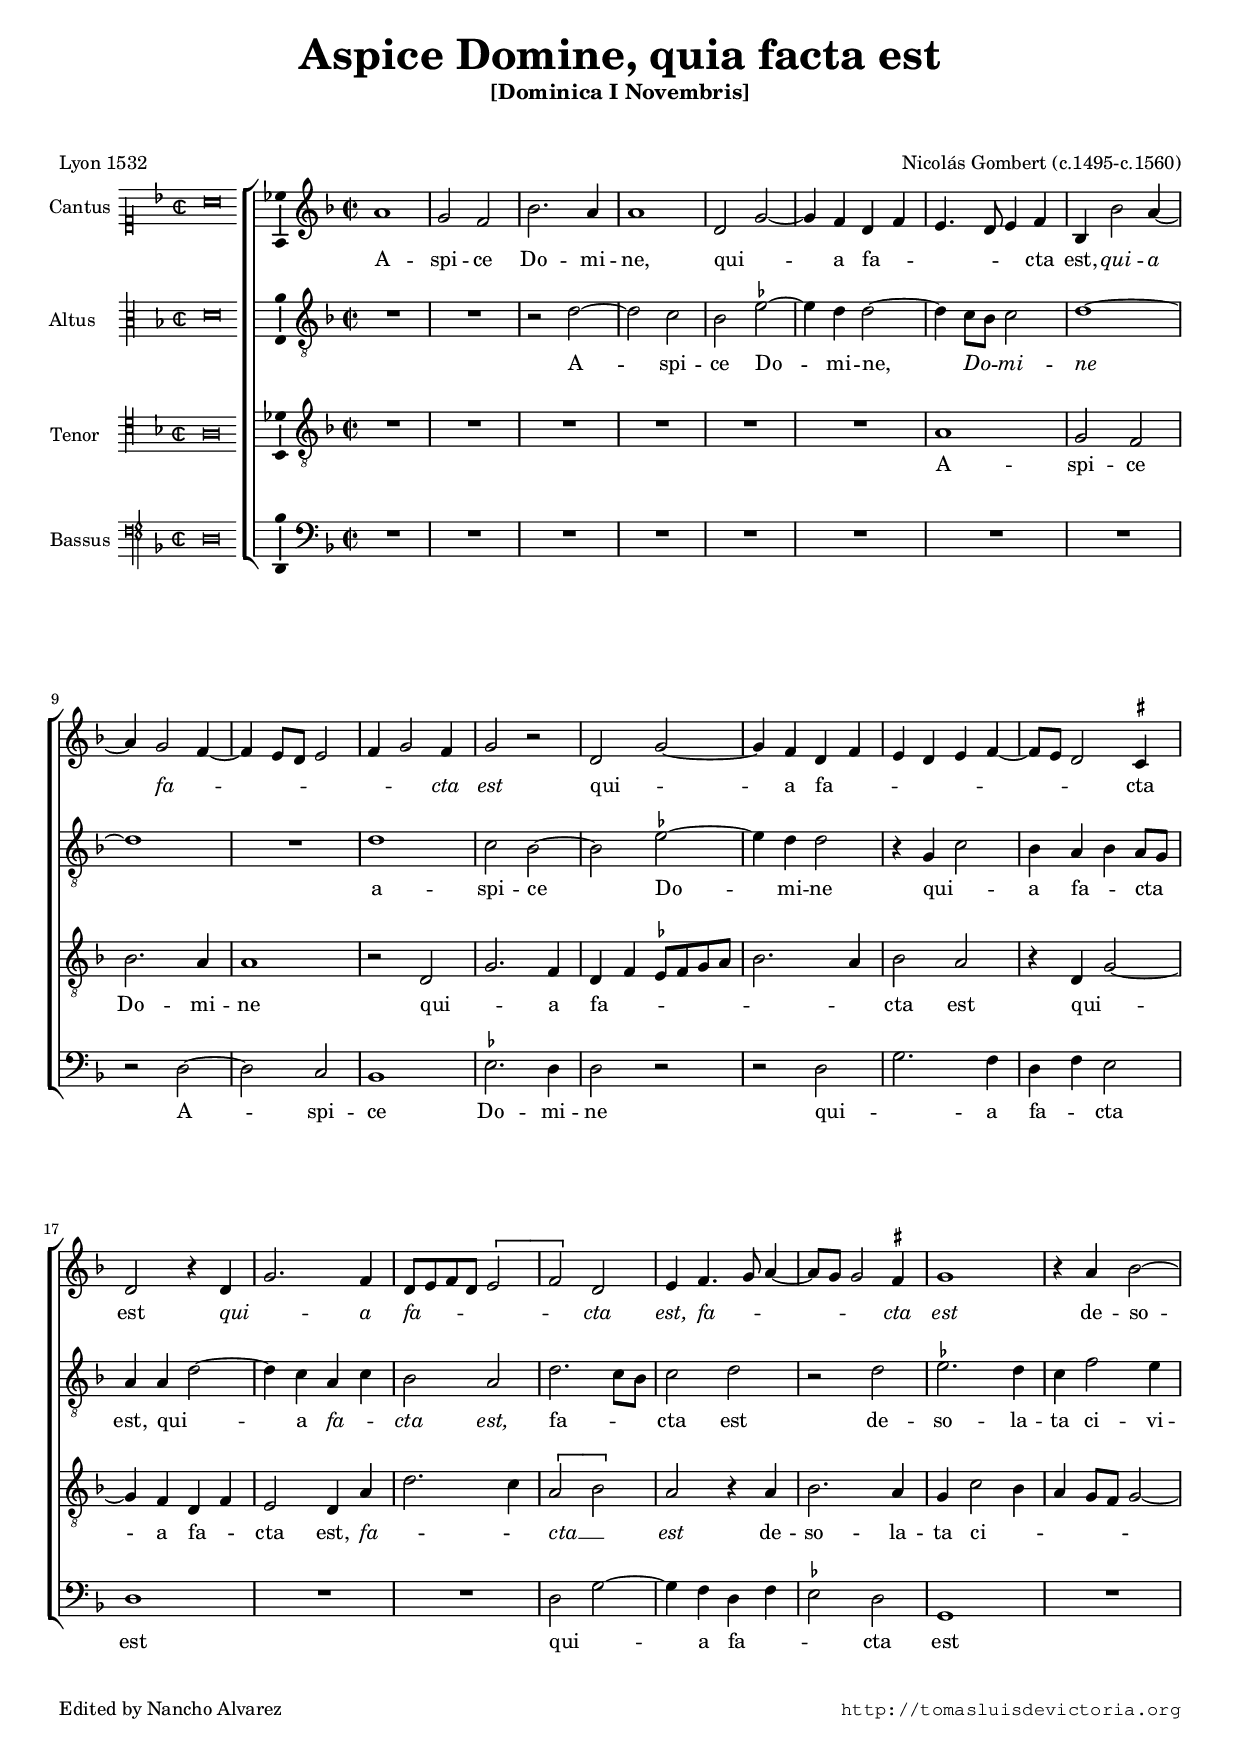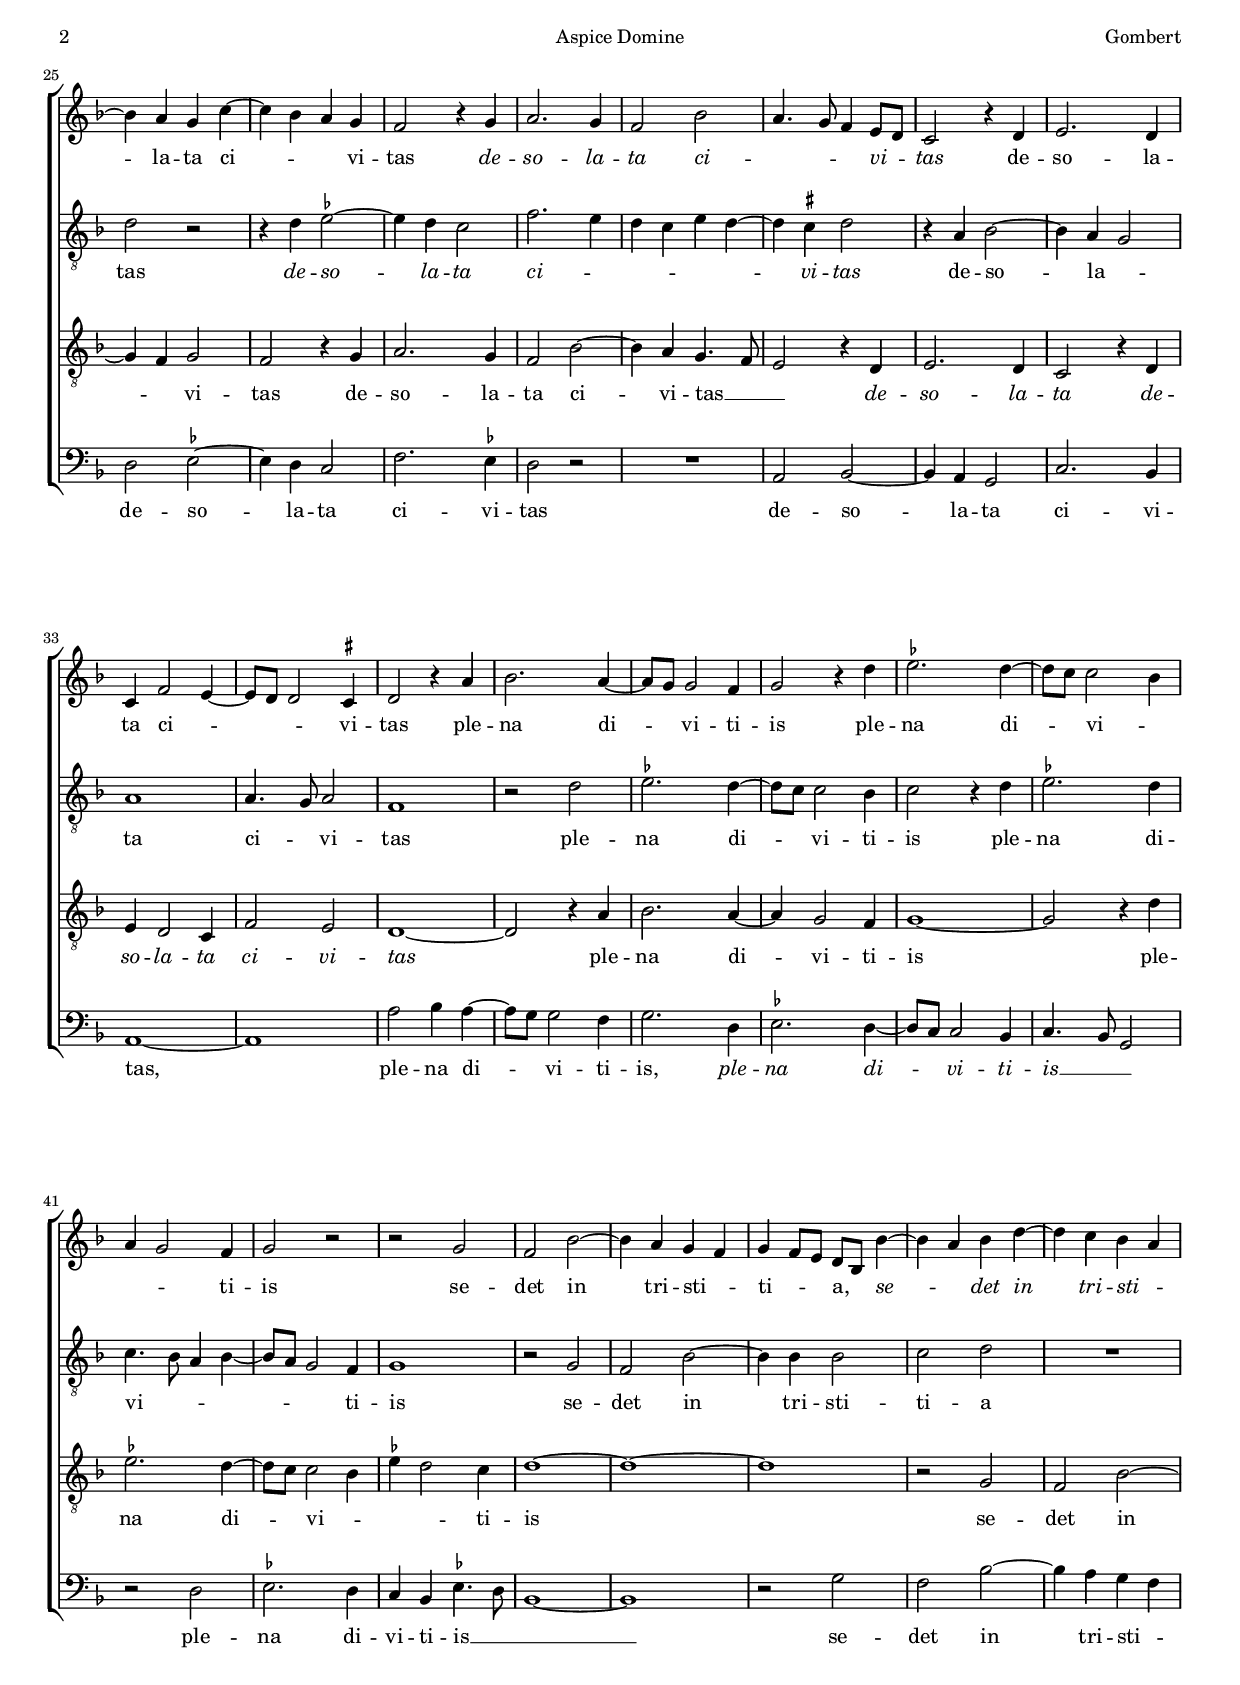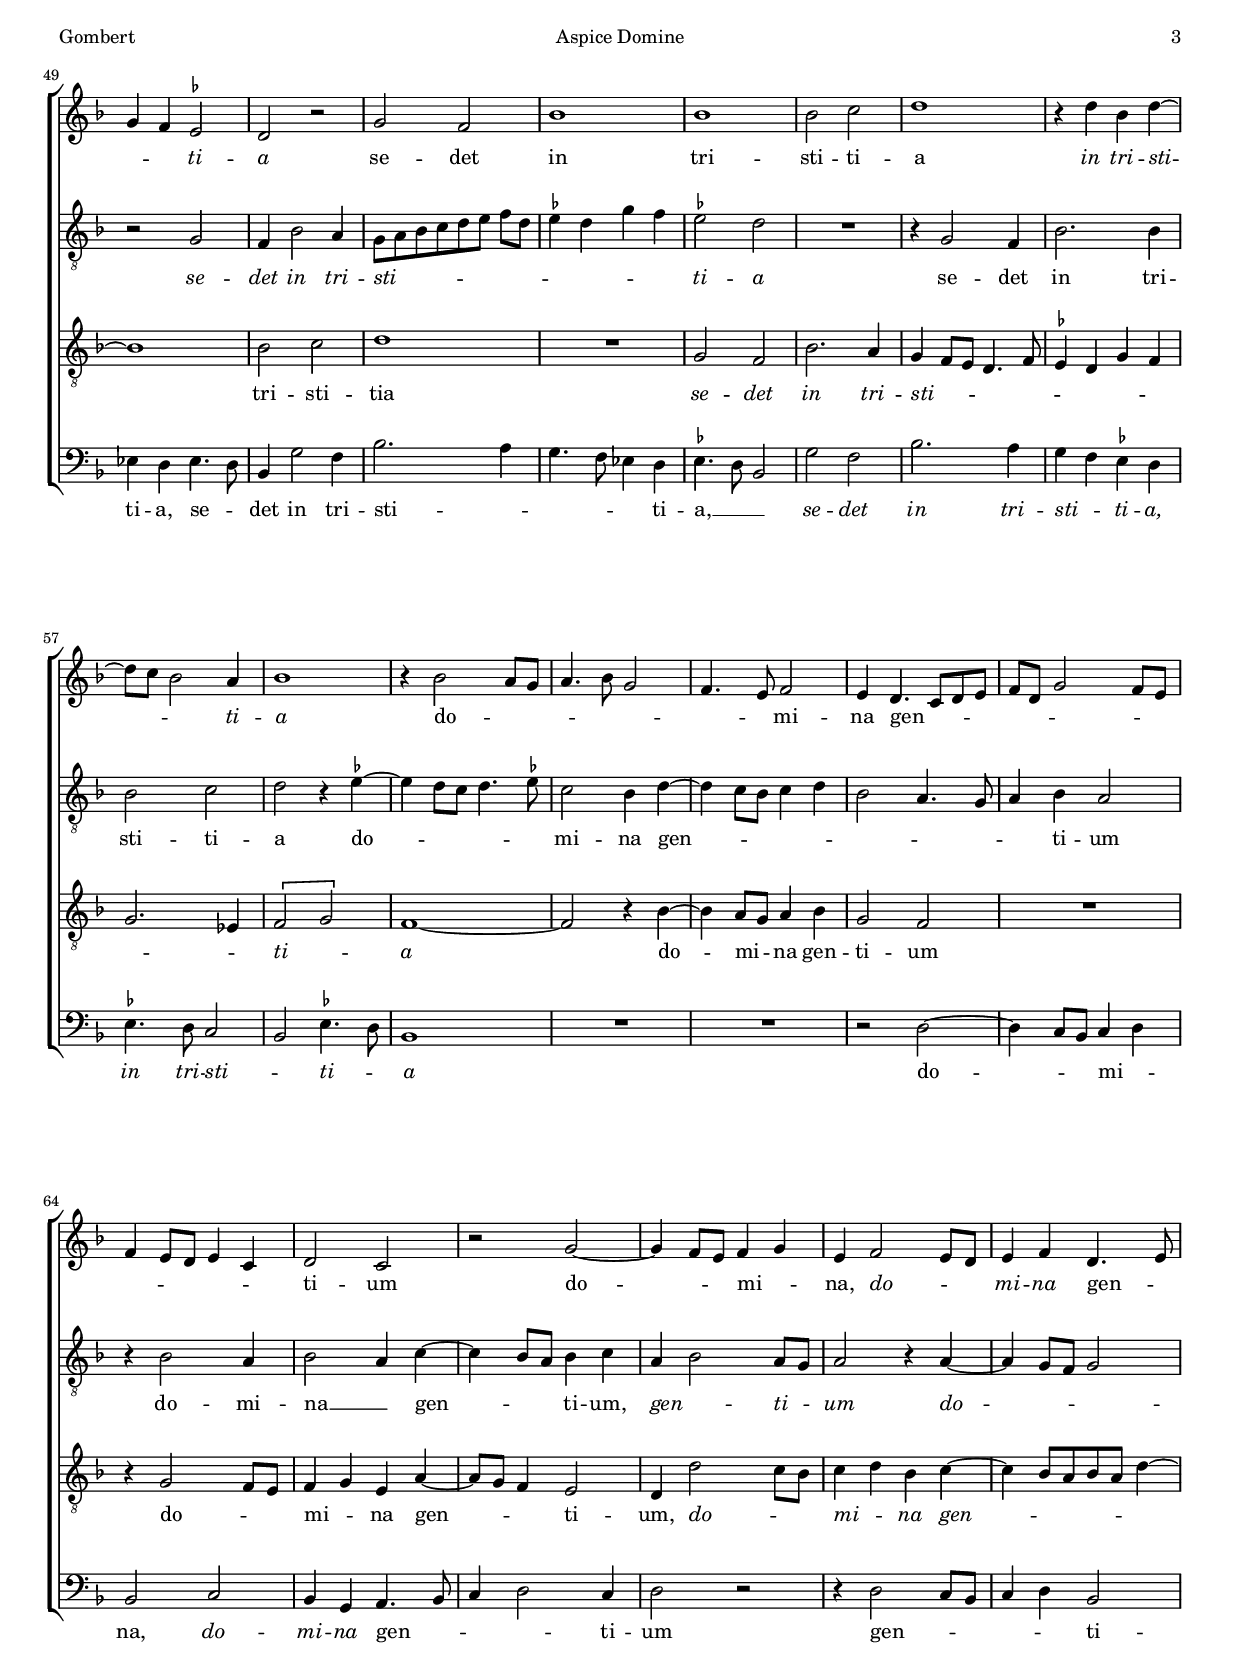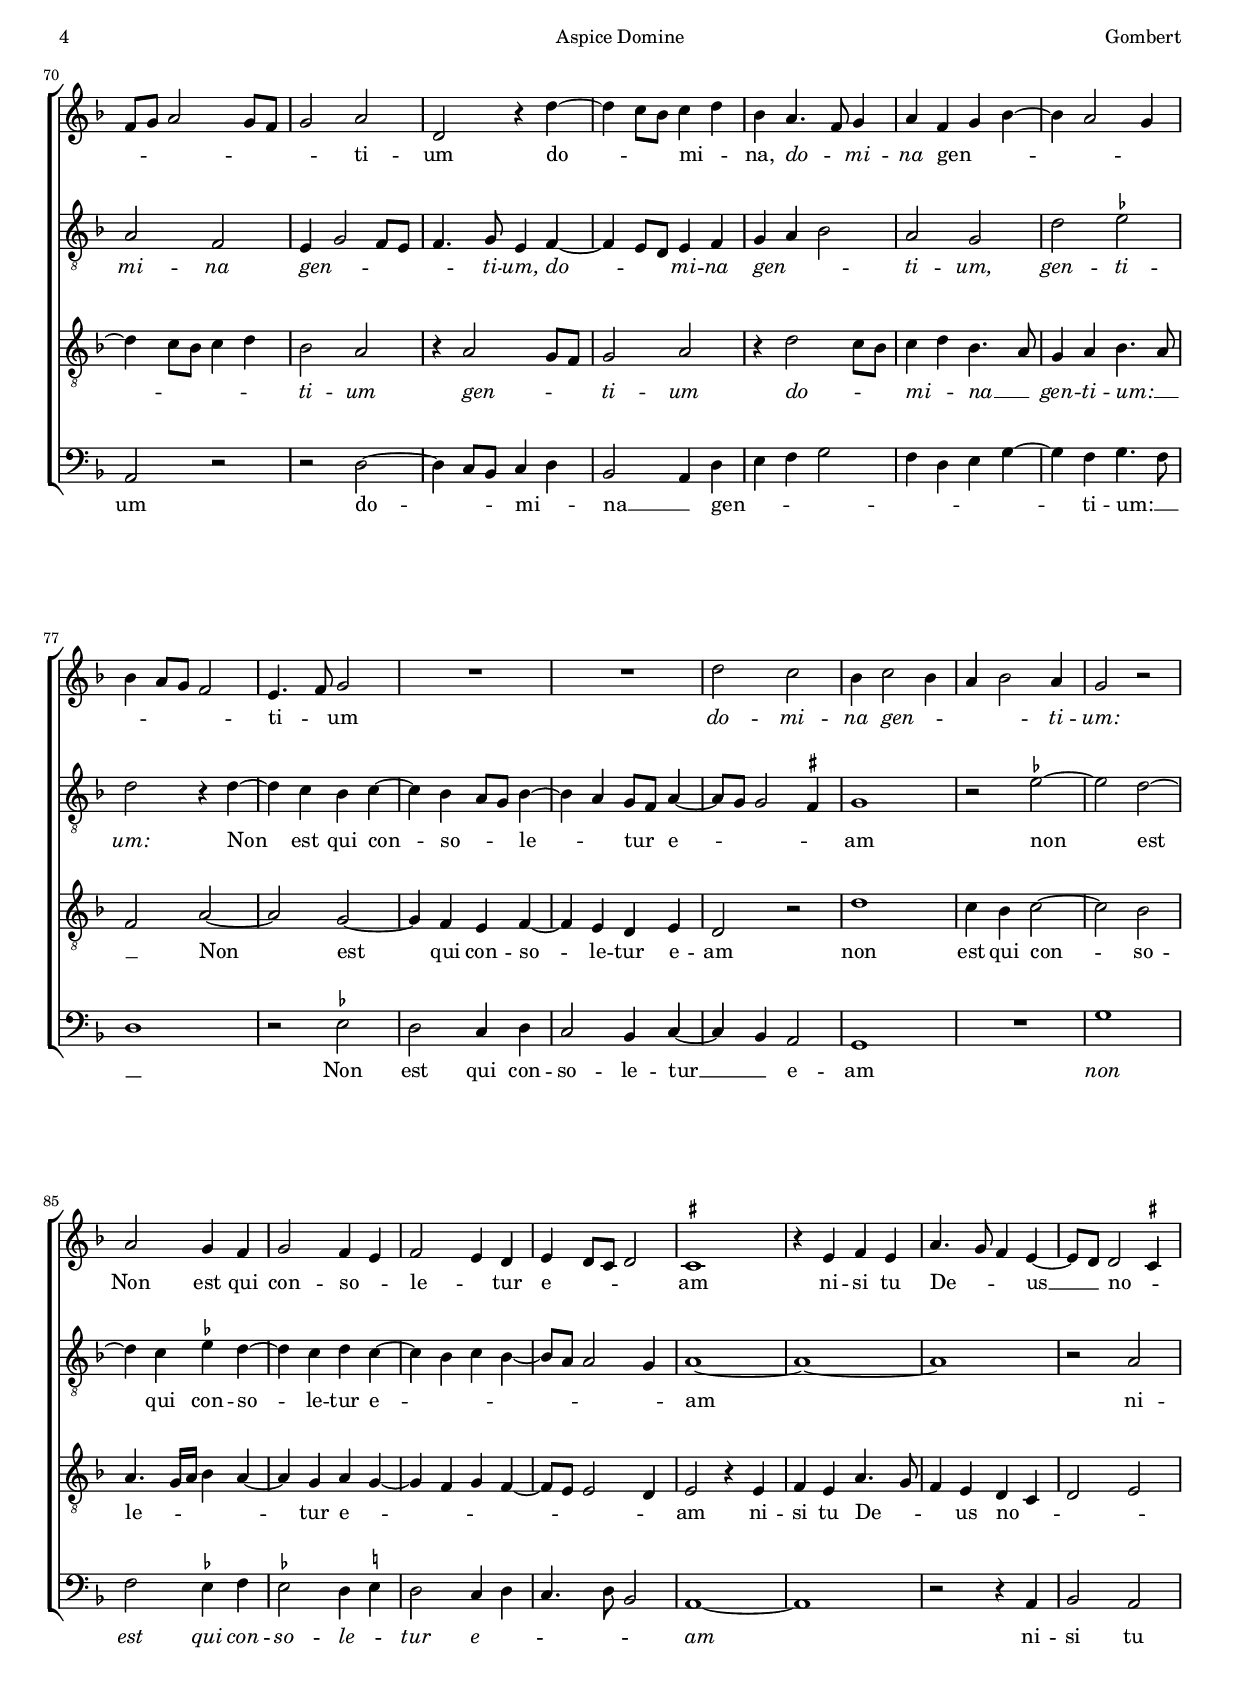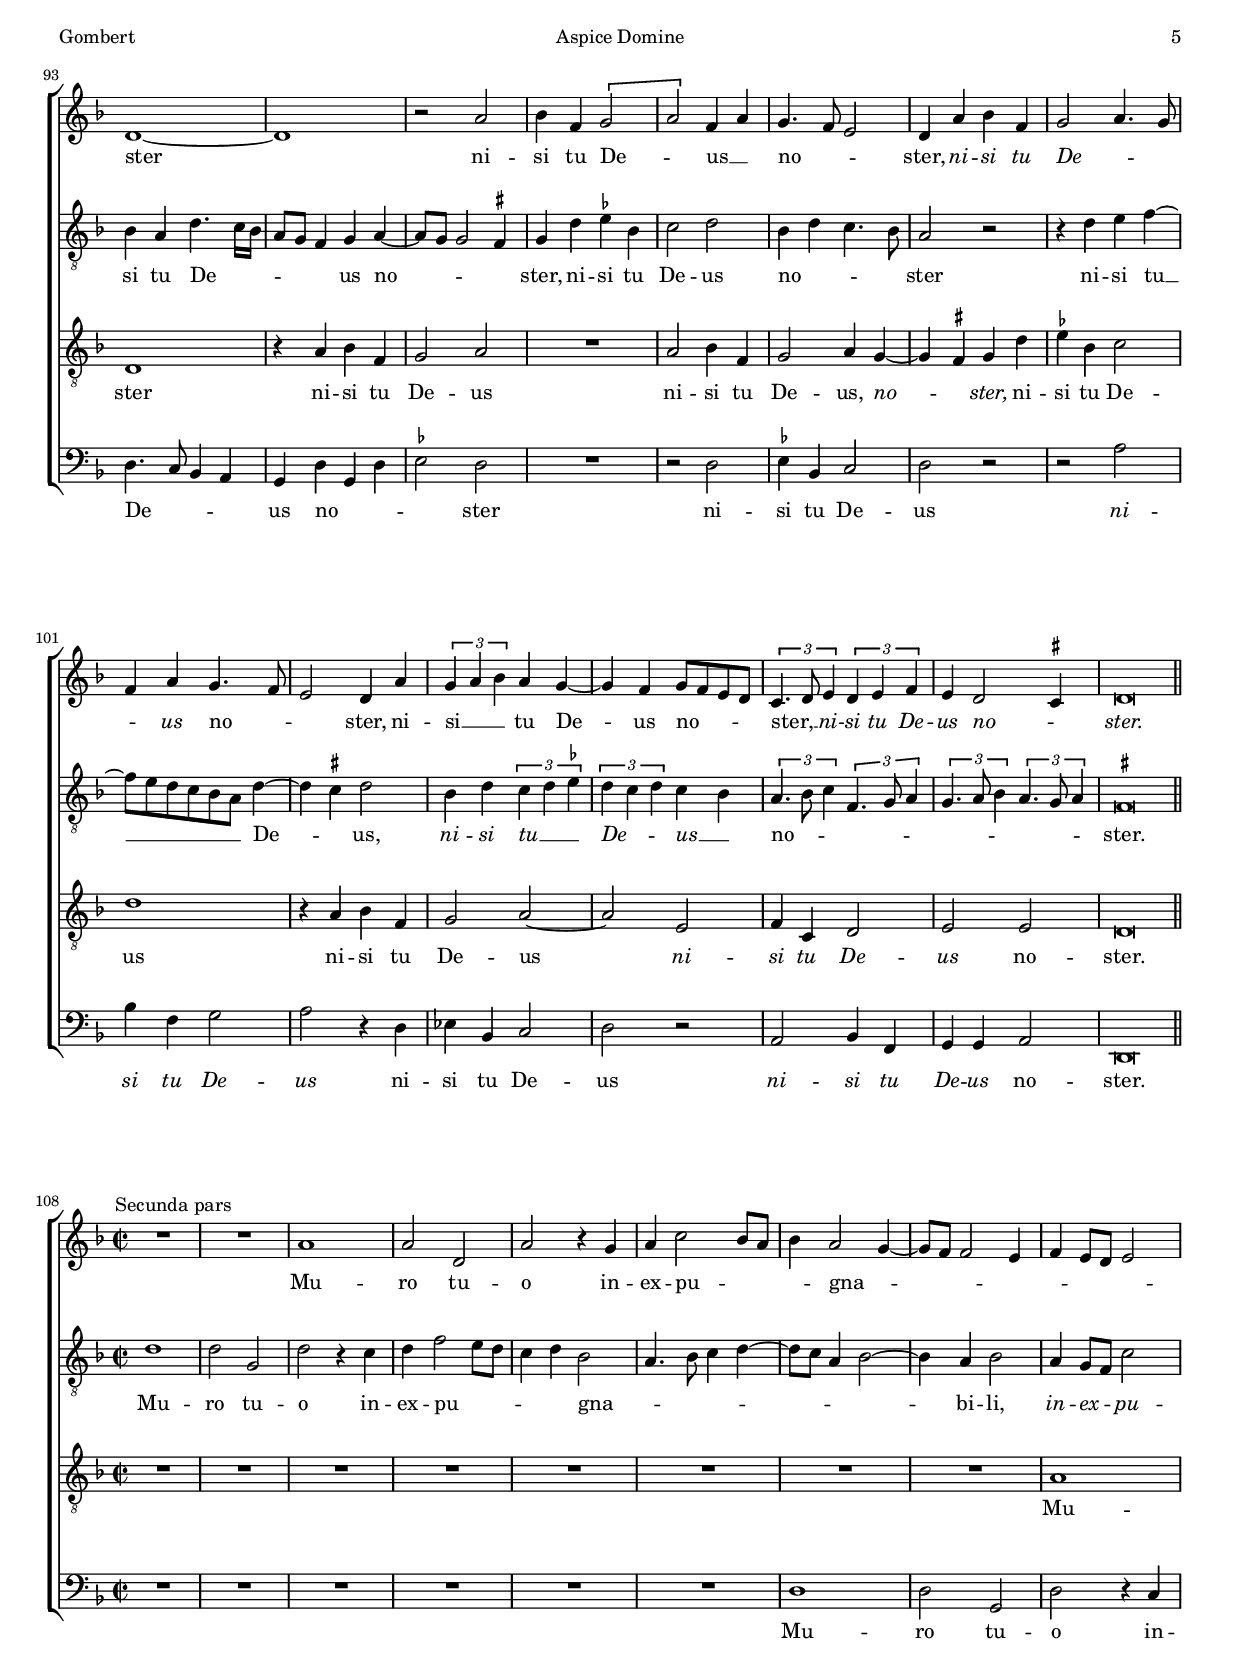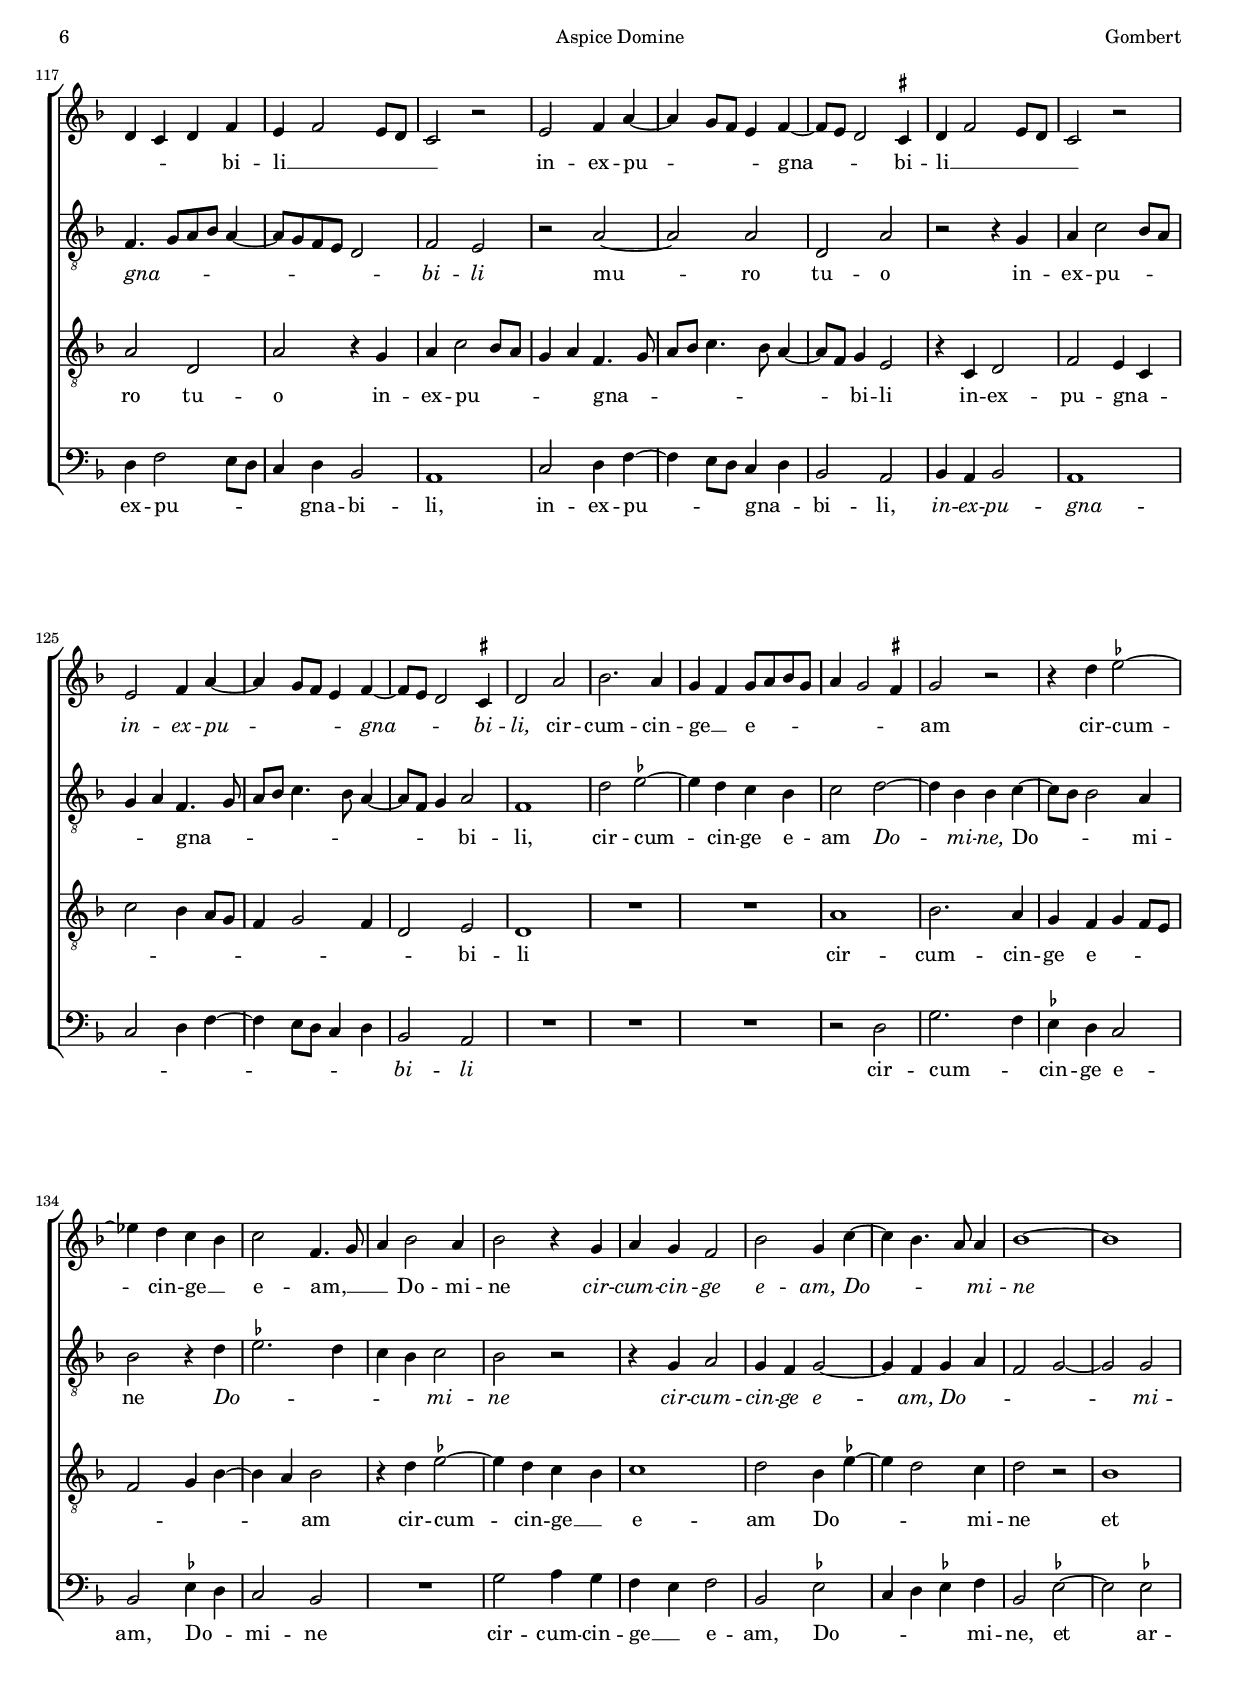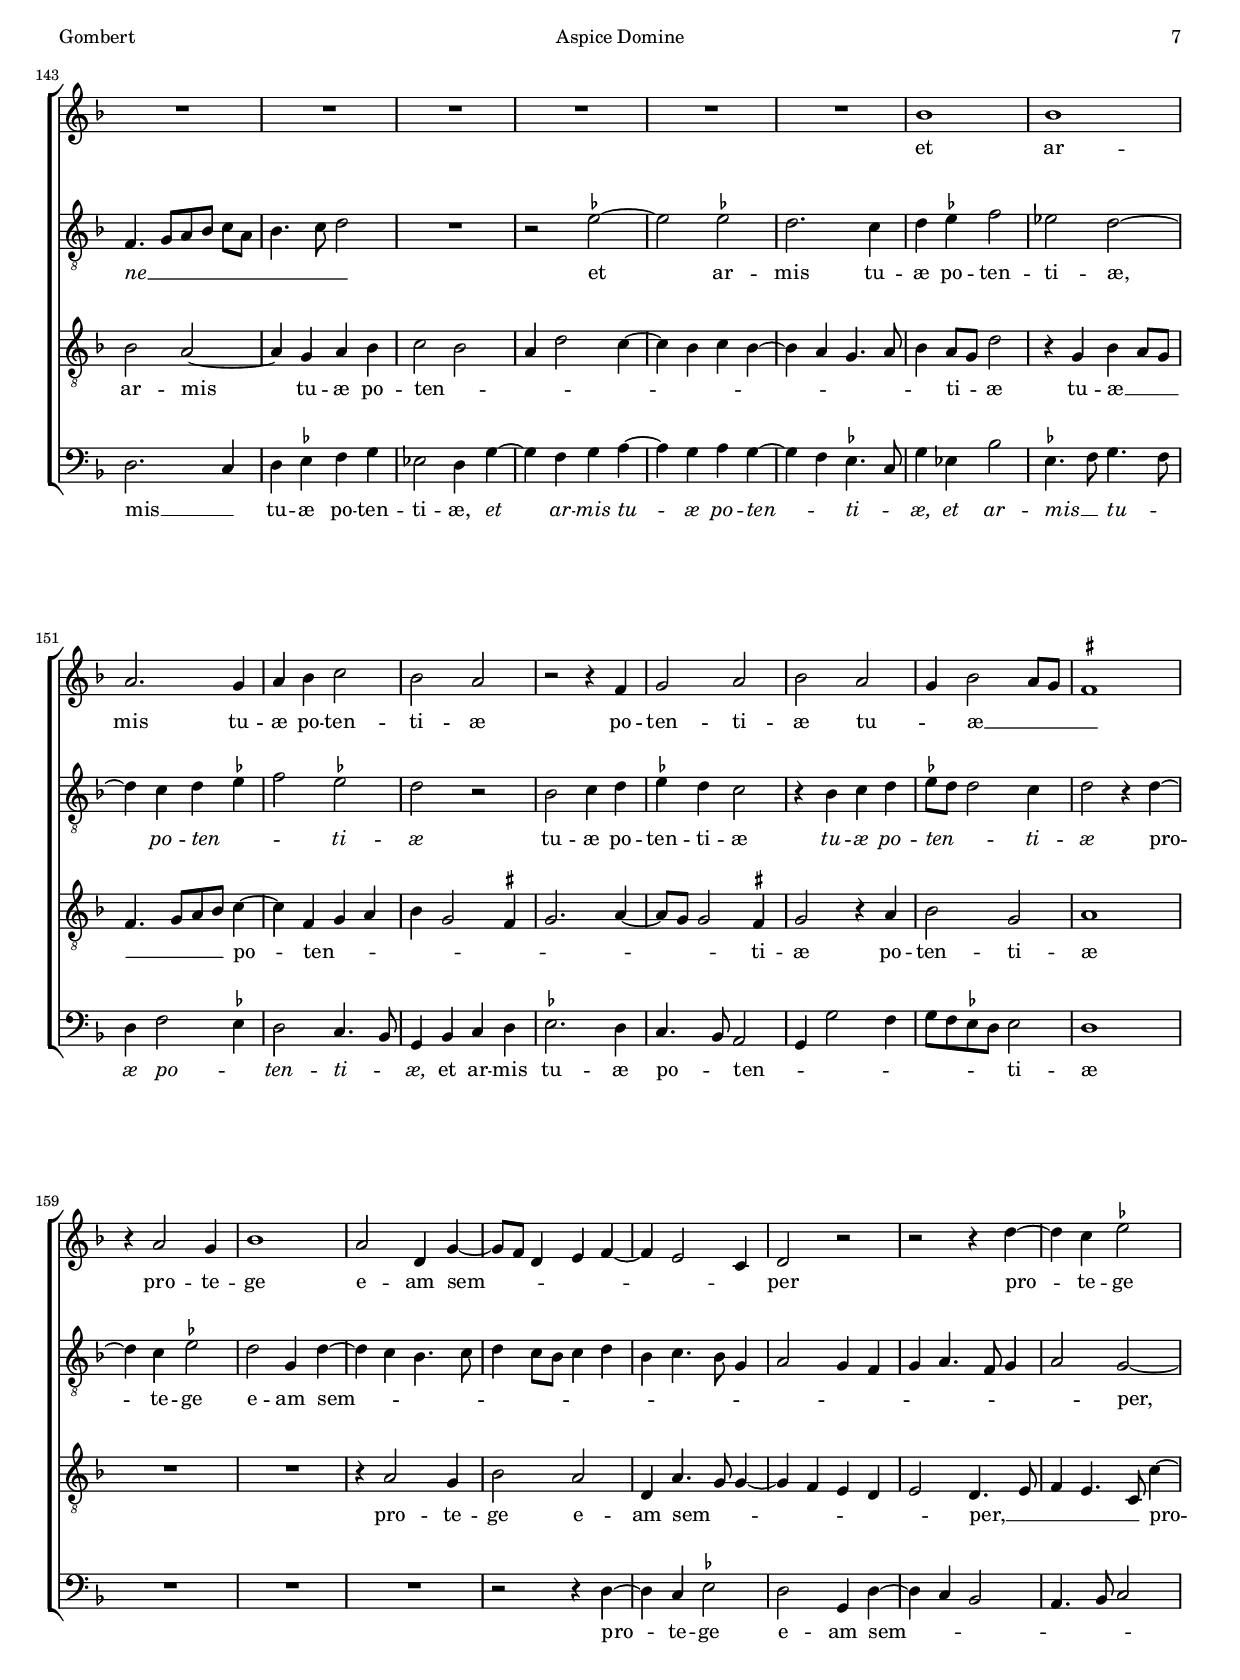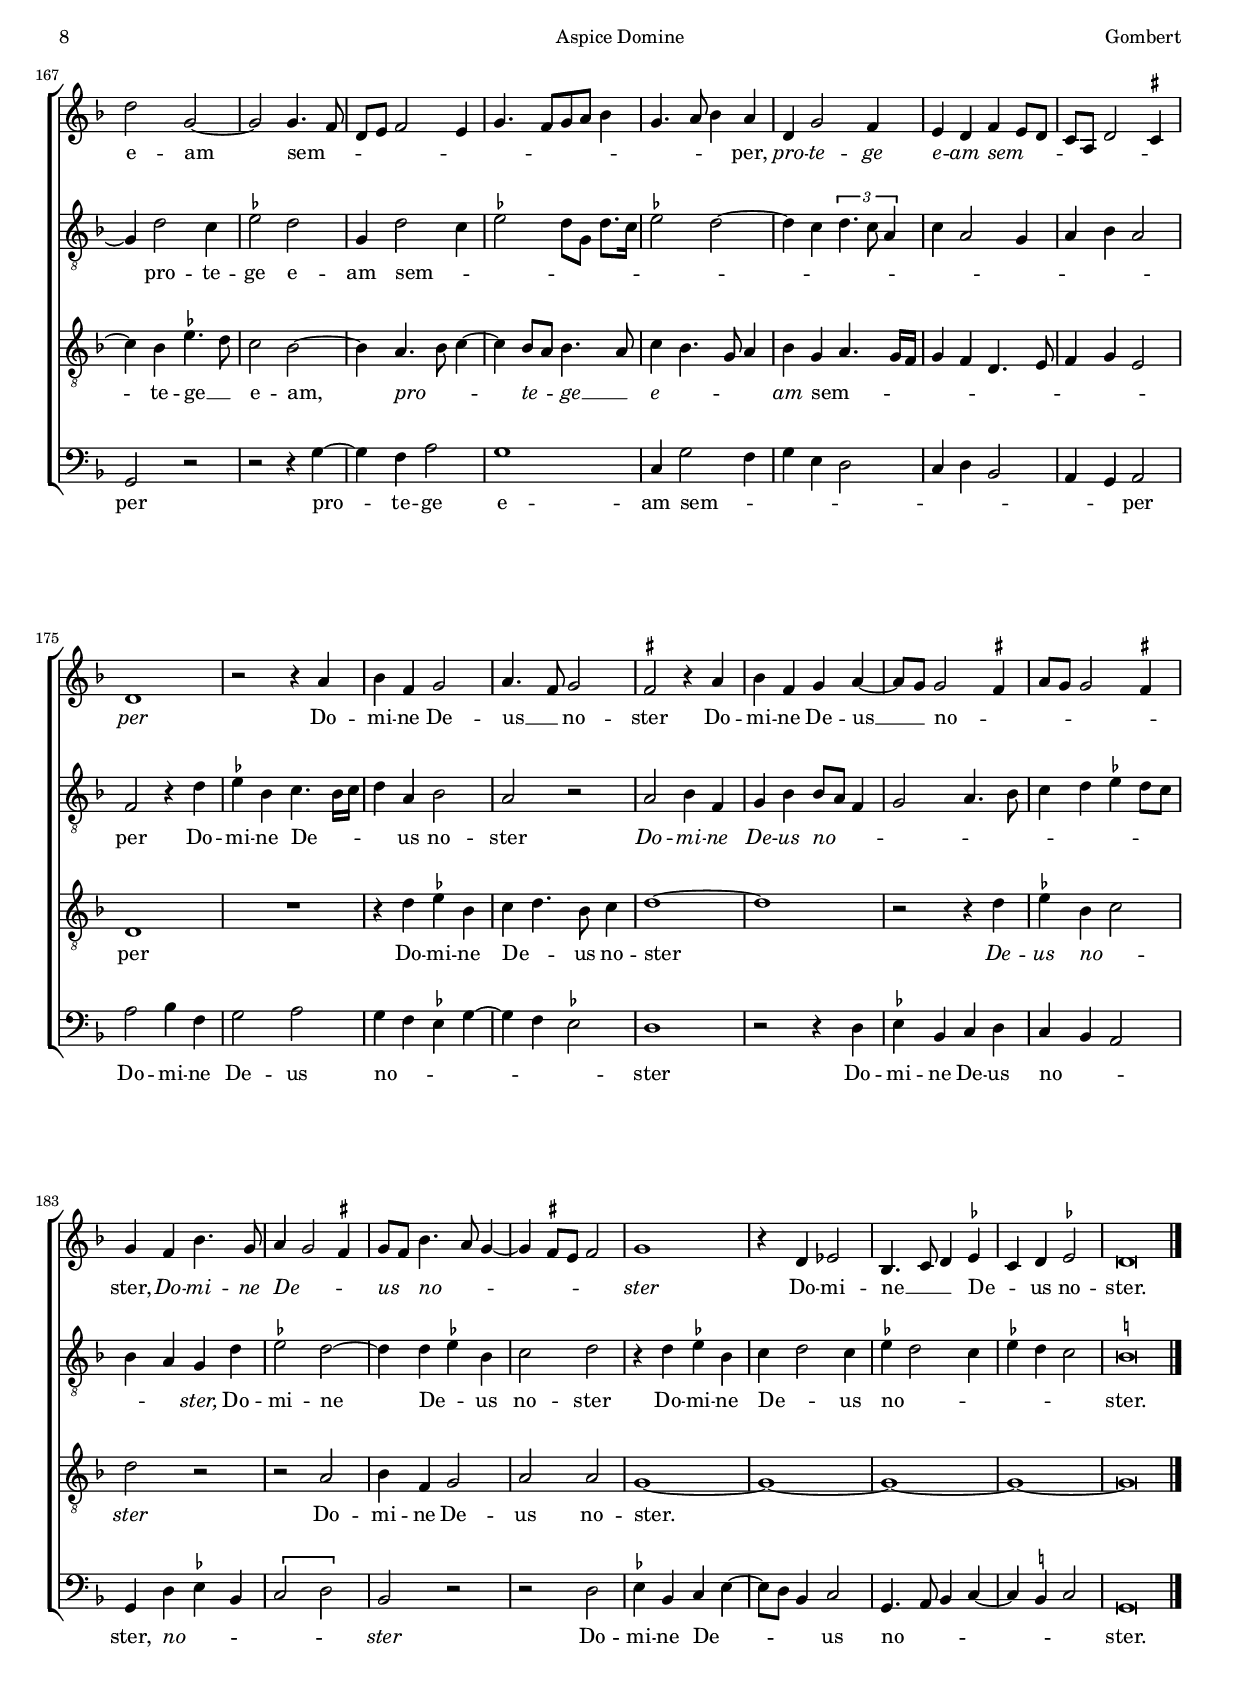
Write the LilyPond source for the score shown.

\version "2.18.0"

#(set-default-paper-size "a4")
#(set-global-staff-size 16.4)
#(ly:set-option 'point-and-click #f)
%mobile -s15.5 -i3.2

italicas=\override LyricText.font-shape = #'italic
rectas=\override LyricText.font-shape = #'upright
ss=\once \set suggestAccidentals = ##t
incipitwidth = 20

htitle="Aspice Domine"
hcomposer="Gombert"

\header {
	title=\markup{\fontsize #3 "Aspice Domine, quia facta est"}
	subtitle="[Dominica I Novembris]"
	subsubtitle=\markup{\column{" " " "}}
	composer="Nicolás Gombert (c.1495-c.1560)"
        pdfauthor=\composer
	%opus="(-)"
	poet=\markup{"Lyon 1532"}
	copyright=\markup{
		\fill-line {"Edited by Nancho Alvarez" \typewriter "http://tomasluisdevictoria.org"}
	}
%	tagline=""
}

global={\key f \major \time 2/2 \skip 1*107 \bar "||" \break
	\override Score.TimeSignature.break-visibility = #'#(#f #t #t)
	\time 2/2 \skip 1*84
	\bar "|."
}


cantus=\relative c''{
	\tupletUp
	a1
	g2 f
	bes2. a4
	a1
	d,2 g ~
	g4 f d f
	e4. d8 e4 f
	bes, bes'2 a4 ~
	a g2 f4 ~
	f e8 d e2
	f4 g2 f4
	g2 r
	d2 g ~
	g4 f d f
	e d e f ~
	f8 e d2 \ss cis4
	d2 r4 d
	g2. f4
	d8 e f d \[e2
	f\] d
	e4 f4. g8 a4 ~
	a8 g g2 \ss fis4
	g1
	r4 a bes2 ~
	bes4 a g c ~
	c bes a g
	f2 r4 g
	a2. g4
	f2 bes
	a4. g8 f4 e8 d
	c2 r4 d
	e2. d4
	c f2 e4 ~
	e8 d d2 \ss cis4
	d2 r4 a'
	bes2. a4 ~
	a8 g g2 f4 % \CSIC \ss fis
	g2 r4 d'
	\ss ees2. d4 ~ 
	d8 c c2 bes4
	a4 g2 f4 % CSIC \ss fis
	g2 r
	r g
	f bes ~ % CSIC linea de puntos
	bes4 a g f
	g4 f8 e d bes bes'4 ~ % CSIC \ss ees
	bes4 a bes d ~
	d c bes a
	g f \ss ees2  
	d2 r
	g2 f
	bes1
	bes
	bes2 c
	d1
	r4 d bes d ~
	d8 c bes2 a4
	bes1
	r4 bes2 a8 g
	a4. bes8 g2
	f4. e8 f2
	e4 d4. c8 d e
	f d g2 f8 e
	f4 e8 d e4 c
	d2 c
	r2 g'2 ~
	g4 f8 e f4 g
	e f2 e8 d
	e4 f d4. e8
	f g a2 g8 f
	g2 a
	d, r4 d' ~
	d c8 bes c4 d
	bes a4. f8 g4
	a f g bes ~
	bes4 a2 g4
	bes4 a8 g f2
	e4. f8 g2
	R1*2
	d'2 c
	bes4 c2 bes4
	a bes2 a4
	g2 r
	a2 g4 f
	g2 f4 e
	f2 e4 d
	e d8 c d2
	\ss cis1
	r4 e f e
	a4. g8 f4 e ~
	e8 d d2 \ss cis4
	d1 ~
	d
	r2 a'
	bes4 f \[g2
	a\] f4 a
	g4. f8 e2
	d4 a' bes f
	g2 a4. g8
	f4 a g4. f8
	e2 d4 a'
	\tuplet 3/2{g4 a bes} a4 g ~
	g4 f g8 f e d
	\tuplet 3/2{c4. d8 e4} \tuplet 3/2{d4 e f}
	e4 d2 \ss cis4
	d\breve*1/2
	\override TextScript.padding = #1
	\override TextScript.X-offset = #-3.5
	s4*0^\markup{"Secunda pars"}
	R1*2
	a'1
	a2 d,
	a' r4 g
	a c2 bes8 a
	bes4 a2 g4 ~
	g8 f f2 e4
	f e8 d e2
	d4 c d f
	e f2 e8 d
	c2 r
	e f4 a ~
	a g8 f e4 f ~
	f8 e d2 \ss cis4 
	d4 f2 e8 d
	c2 r
	e f4 a ~
	a g8 f e4 f ~
	f8 e d2 \ss cis4
	d2 a'
	bes2. a4
	g4 f g8 a bes g
	a4 g2 \ss fis4
	g2 r
	r4 d' \ss ees2 ~
	ees4 d c bes
	c2 f,4. g8
	a4 bes2 a4
	bes2 r4 g
	a g f2
	bes2 g4 c ~
	c bes4. a8 a4
	bes1 ~
	bes
	R1*4
	R1*2
	bes1
	bes
	a2. g4
	a bes c2
	bes a
	r2 r4 f
	g2 a
	bes a
	g4 bes2 a8 g
	\ss fis1
	r4 a2 g4
	bes1
	a2 d,4 g ~
	g8 f d4 e f ~
	f4 e2 c4 % CSIC \ss ees
	d2 r
	r r4 d' ~
	d c \ss ees2 
	d g, ~
	g g4. f8
	d8 e f2 e4
	g4. f8[ g a] bes4
	g4. a8 bes4 a
	d, g2 f4
	e d f e8 d
	c a d2 \ss cis4
	d1
	r2 r4 a'
	bes f g2
	a4. f8 g2
	\ss fis2 r4 a
	bes f g a ~
	a8 g g2 \ss fis4 % CSIC f
	a8 g g2 \ss fis4
	g4 f bes4. g8
	a4 g2 \ss fis4 % CSIC f
	g8 f bes4. a8 g4 ~
	g \ss fis8 e fis2
	g1
	r4 d ees2
	bes4. c8 d4 \ss ees
	c4 d \ss ees2
	d\breve*1/2
}

altus=\relative c'{
	\tupletUp
	R1*2
	r2 d ~
	d c 
	bes \ss ees ~
	ees4 d d2 ~
	d4 c8 bes c2
	d1 ~
	d
	R1
	d1
	c2 bes ~
	bes \ss ees ~
	ees4 d d2
	r4 g, c2
	bes4 a bes a8 g
	a4 a d2 ~
	d4 c a c
	bes2 a
	d2. c8 bes
	c2 d
	r2 d
	\ss ees2. d4 
	c4 f2 e4
	d2 r
	r4 d \ss ees2 ~
	ees4 d c2
	f2. e4
	d c e d ~
	d \ss cis d2
	r4 a bes2 ~
	bes4 a g2
	a1
	a4. g8 a2
	f1
	r2 d'
	\ss ees2. d4 ~
	d8 c c2 bes4 % CSIC \ss b
	c2 r4 d
	\ss ees2. d4  
	c4. bes8 a4 bes ~
	bes8 a g2 f4
	g1
	r2 g
	f bes ~
	bes4 bes bes2
	c2 d
	R1
	r2 g,
	f4 bes2 a4
	g8[ a bes c d e] f[ d]
	\ss ees4 d g f
	\ss ees2 d
	R1
	r4 g,2 f4
	bes2. bes4
	bes2 c
	d r4 \ss ees4 ~
	ees4 d8 c d4. \ss ees8
	c2 bes4 d ~
	d4 c8 bes c4 d
	bes2 a4. g8
	a4 bes a2
	r4 bes2 a4
	bes2 a4 c ~
	c bes8 a bes4 c
	a4 bes2 a8 g
	a2 r4 a ~
	a g8 f g2
	a f
	e4 g2 f8 e
	f4. g8 e4 f ~
	f e8 d e4 f
	g a bes2
	a g
	d' \ss ees
	d2 r4 d ~
	d c bes c ~
	c bes a8 g bes4 ~
	bes a g8 f a4 ~
	a8 g g2 \ss fis4
	g1
	r2 \ss ees'2 ~
	ees d ~
	d4 c \ss ees d ~
	d c d c ~
	c bes c bes ~ % CSIC \ss b bes
	bes8 a a2 g4
	a1 ~
	a ~
	a
	r2 a
	bes4 a d4. c16 bes
	a8 g f4 g a ~
	a8 g g2 \ss fis4
	g4 d' \ss ees4 bes
	c2 d
	bes4 d c4. bes8
	a2 r
	r4 d e f ~
	f8[ e d c bes a] d4 ~
	d \ss cis d2
	bes4 d \tuplet 3/2{c4 d \ss ees}
	\tuplet 3/2{d4 c d} c4 bes
	\tuplet 3/2{a4. bes8 c4} \tuplet 3/2{f,4. g8 a4}
	\tuplet 3/2{g4. a8 bes4} \tuplet 3/2{a4. g8 a4}
	\ss fis\breve*1/2
	d'1
	d2 g,
	d' r4 c
	d f2 e8 d
	c4 d bes2
	a4. bes8 c4 d ~
	d8 c a4 bes2 ~
	bes4 a bes2
	a4 g8 f c'2
	f,4. g8[ a bes] a4 ~
	a8 g f e d2
	f2 e
	r2 a ~
	a a
	d, a'
	r2 r4 g
	a4 c2 bes8 a
	g4 a f4. g8
	a bes c4. bes8 a4 ~
	a8 f g4 a2
	f1
	d'2 \ss ees ~
	ees4 d c bes
	c2 d ~
	d4 bes bes c ~
	c8 bes bes2 a4
	bes2 r4 d
	\ss ees2. d4
	c4 bes c2
	bes2 r
	r4 g a2
	g4 f g2 ~
	g4 f g a
	f2 g ~
	g g
	f4. g8[ a bes] c[ a]
	bes4. c8 d2
	R1
	r2 \ss ees ~
	ees \ss ees!
	d2. c4
	d4 \ss ees f2 
	ees2 d2 ~
	d4 c d \ss ees 
	f2 \ss ees 
	d2 r
	bes2 c4 d
	\ss ees4 d c2
	r4 bes4 c d
	\ss ees8 d d2 c4
	d2 r4 d ~
	d c \ss ees2 
	d2 g,4 d' ~
	d c bes4. c8
	d4 c8 bes c4 d
	bes4 c4. bes8 g4
	a2 g4 f 
	g4 a4. f8 g4
	a2 g ~
	g4 d'2 c4
	\ss ees2 d
	g,4 d'2 c4
	\ss ees2 d8[ g,] d'8.[ c16]
	\ss ees2 d ~
	d4 c \tuplet 3/2{d4. c8 a4}
	c4 a2 g4
	a4 bes a2
	f2 r4 d'
	\ss ees4 bes c4. bes16 c
	d4 a bes2
	a r
	a2 bes4 f
	g bes bes8 a f4
	g2 a4. bes8
	c4 d \ss ees4 d8 c
	bes4 a g d'
	\ss ees2 d ~
	d4 d \ss ees4 bes
	c2 d
	r4 d \ss ees4 bes
	c4 d2 c4
	\ss ees4 d2 c4
	\ss ees4 d c2
	\ss b\breve*1/2
	
}

tenor=\relative c'{
	R1*5
	R1
	a1
	g2 f
	bes2. a4
	a1
	r2 d,
	g2. f4
	d f \ss ees8 f g a
	bes2. a4
	bes2 a
	r4 d, g2 ~
	g4 f d f
	e2 d4 a'
	d2. c4
	\[a2 bes\]
	a2 r4 a
	bes2. a4
	g c2 bes4
	a4 g8 f g2 ~
	g4 f g2
	f2 r4 g
	a2. g4
	f2 bes ~
	bes4 a g4. f8
	e2 r4 d
	e2. d4
	c2 r4 d
	e d2 c4
	f2 e
	d1 ~
	d2 r4 a'
	bes2. a4 ~
	a g2 f4 % CSIC \ss fis
	g1 ~
	g2 r4 d'
	\ss ees2. d4 ~  
	d8 c c2 bes4
	\ss ees4 d2 c4
	d1 ~
	d ~
	d
	r2 g,
	f bes ~
	bes1
	bes2 c
	d1
	R1
	g,2 f
	bes2. a4
	g f8 e d4. f8 % CSIC \ss ees 
	\ss ees4 d g f
	g2. ees4
	\[f2 g\]
	f1 ~
	f2 r4 bes ~
	bes4 a8 g a4 bes
	g2 f
	R1
	r4 g2 f8 e
	f4 g e a ~
	a8 g f4 e2
	d4 d'2 c8 bes
	c4 d bes c ~
	c bes8[ a bes a] d4 ~
	d c8 bes c4 d
	bes2 a
	r4 a2 g8 f
	g2 a
	r4 d2 c8 bes
	c4 d bes4. a8
	g4 a bes4. a8
	f2 a ~
	a g ~
	g4 f e f ~
	f e d e
	d2 r
	d'1
	c4 bes c2 ~
	c bes
	a4. g16 a bes4 a ~
	a g a g ~
	g4 f g f ~
	f8 e e2 d4
	e2 r4 e
	f e a4. g8
	f4 e d c % CSIC \ss cis
	d2 e
	d1
	r4 a' bes f
	g2 a
	R1
	a2 bes4 f
	g2 a4 g ~
	g \ss fis g4 d'
	\ss ees4 bes c2
	d1
	r4 a bes f
	g2 a ~
	a e
	f4 c d2
	e e
	d\breve*1/2
	R1*6
	R1*2
	a'1
	a2 d,
	a'2 r4 g
	a4 c2 bes8 a
	g4 a f4. g8
	a bes c4. bes8 a4 ~
	a8 f g4 e2
	r4 c d2
	f2 e4 c
	c'2 bes4 a8 g
	f4 g2 f4
	d2 e
	d1
	R1*2
	a'1
	bes2. a4
	g f g f8 e % CSIC \ss ees
	f2 g4 bes ~
	bes a bes2
	r4 d \ss ees2 ~
	ees4 d c bes
	c1
	d2 bes4 \ss ees ~
	ees4 d2 c4
	d2 r
	bes1
	bes2 a ~
	a4 g a bes
	c2 bes
	a4 d2 c4 ~
	c4 bes c bes ~
	bes a g4. a8
	bes4 a8 g d'2
	r4 g, bes a8 g 
	f4. g8[ a bes] c4 ~
	c4 f, g a
	bes4 g2 \ss fis4
	g2. a4 ~
	a8 g g2 \ss fis4
	g2 r4 a
	bes2 g
	a1
	R1*2
	r4 a2 g4
	bes2 a
	d,4 a'4. g8 g4 ~
	g4 f e d
	e2 d4. e8
	f4 e4. c8 c'4 ~
	c bes \ss ees4. d8
	c2 bes ~
	bes4 a4. bes8 c4 ~
	c4 bes8 a bes4. a8
	c4 bes4. g8 a4
	bes4 g a4. g16 f
	g4 f d4. e8
	f4 g e2
	d1
	R1
	r4 d' \ss ees bes
	c4 d4. bes8 c4
	d1 ~
	d
	r2 r4 d
	\ss ees4 bes c2
	d2 r
	r a
	bes4 f g2
	a2 a
	g1 ~
	g ~
	g ~
	g ~
	g\breve*1/2
}

bassus=\relative c{
	R1*5
	R1*3
	r2 d ~
	d c
	bes1
	\ss ees2. d4
	d2 r
	r d
	g2. f4
	d4 f e2
	d1
	R1*2
	d2 g ~
	g4 f d f
	\ss ees2 d
	g,1
	R1
	d'2 \ss ees ~ 
	ees4 d c2
	f2. \ss ees4 
	d2 r
	R1
	a2 bes ~
	bes4 a g2
	c2. bes4
	a1 ~
	a
	a'2 bes4 a ~
	a8 g g2 f4 % CSIC \ss fis
	g2. d4
	\ss ees2. d4 ~ 
	d8 c c2 bes4 % CSIC \ss b
	c4. bes8 g2
	r2 d' 
	\ss ees2. d4 
	c4 bes \ss ees4. d8
	bes1 ~
	bes
	r2 g'
	f bes ~
	bes4 a g f
	ees4 d ees4. d8
	bes4 g'2 f4
	bes2. a4
	g4. f8 ees4 d
	\ss ees4. d8 bes2
	g'2 f
	bes2. a4
	g4 f \ss ees4 d
	\ss ees4. d8 c2
	bes2 \ss ees4. d8
	bes1
	R1
	R1
	r2 d ~
	d4 c8 bes c4 d
	bes2 c
	bes4 g a4. bes8
	c4 d2 c4
	d2 r
	r4 d2 c8 bes
	c4 d bes2
	a2 r
	r2 d ~
	d4 c8 bes c4 d
	bes2 a4 d
	e f g2
	f4 d e g ~ % CSIC \ss ees 
	g4 f g4. f8
	d1
	r2 \ss ees
	d2 c4 d
	c2 bes4 c ~
	c4 bes a2
	g1
	R1
	g'1
	f2 \ss ees4 f
	\ss ees2 d4 \ss e
	d2 c4 d
	c4. d8 bes2
	a1 ~
	a
	r2 r4 a
	bes2 a
	d4. c8 bes4 a
	g4 d' g, d'
	\ss ees2 d
	R1
	r2 d
	\ss ees4 bes c2
	d2 r
	r a'
	bes4 f g2
	a r4 d,
	ees4 bes c2
	d r
	a2 bes4 f
	g g 
	a2
	d,\breve*1/2
	R1*6
	d'1
	d2 g,
	d' r4 c
	d f2 e8 d
	c4 d bes2
	a1
	c2 d4 f ~
	f e8 d c4 d
	bes2 a
	bes4 a bes2
	a1
	c2 d4 f ~
	f e8 d c4 d
	bes2 a
	R1*3
	r2 d
	g2. f4
	\ss ees d c2 
	bes2 \ss ees4 d
	c2 bes
	R1
	g'2 a4 g
	f e f2
	bes,2 \ss ees
	c4 d \ss ees f 
	bes,2 \ss ees ~
	ees \ss ees!
	d2. c4
	d4 \ss ees f g 
	ees2 d4 g ~
	g f g a ~
	a4 g a g ~
	g f \ss ees4. c8 
	g'4 ees4 bes'2
	\ss ees,4. f8 g4. f8
	d4 f2 \ss ees4 
	d2 c4. bes8
	g4 bes c d
	\ss ees2. d4
	c4. bes8 a2
	g4 g'2 f4
	g8 f \ss ees d ees2
	d1
	R1*3
	r2 r4 d ~
	d c \ss ees2
	d2 g,4 d' ~
	d c bes2
	a4. bes8 c2
	g2 r
	r2 r4 g' ~
	g f a2
	g1
	c,4 g'2 f4
	g e d2
	c4 d bes2
	a4 g a2
	a'2 bes4 f
	g2 a
	g4 f \ss ees g ~ 
	g4 f \ss ees2
	d1
	r2 r4 d
	\ss ees bes c d
	c bes a2
	g4 d' \ss ees bes
	\[c2 d\]
	bes2 r
	r d2 
	\ss ees4 bes c ees ~
	es8 d bes4 c2
	g4. a8 bes4 c ~
	c \ss b c2
	g\breve*1/2
}

textocantus=\lyricmode{
A -- spi -- ce Do -- mi -- ne,
qui -- _ a fa -- _ _ _ _ cta est,
\italicas 
qui -- a fa -- _ _ _ _ _ _ cta est
\rectas 
qui -- _ a fa -- _ _ _ _ _ _ _ cta est
\italicas 
qui -- _ a fa -- _ _ _ _ _ cta est,
\italicas 
fa -- _ _ _ _ cta est
\rectas 
de -- so -- la -- ta ci -- _ _ vi -- tas
\italicas 
de -- so -- la -- ta ci -- _ _ _ vi -- _ tas
\rectas 
de -- so -- la -- ta ci -- _ _ _ vi -- tas
ple -- na di -- _ vi -- ti -- is
ple -- na di -- _ vi -- _ _ _ ti -- is
se -- det in tri -- sti -- _ ti -- _ _ a, _
\italicas se -- _ det in tri -- sti -- _ _ _ ti -- a
\rectas 
se -- det in tri -- sti -- ti -- a
\italicas 
in tri -- sti -- _ _ ti -- a
\rectas 
do -- _ _ _ _ _ _ _ mi -- na gen -- _ _ _ _ _ _ _ _ _ _ _ _ _ ti -- um
do -- _ _ mi -- _ na,
\italicas 
do -- _ _ mi -- na
\rectas 
gen -- _ _ _ _ _ _ _ ti -- um
do -- _ _ mi -- _ na,
\italicas 
do -- _ mi -- na
\rectas 
gen -- _ _ _ _ _ _ _ _ ti -- _ um
\italicas 
do -- mi -- na gen -- _ _ _ ti -- um:
\rectas 
Non est qui con -- so -- _ le -- _ tur e -- _ _ _ am
ni -- si tu De -- _ _ us __ _ no -- _ ster
ni -- si tu De -- _ us __ _ no -- _ _ ster,
\italicas 
ni -- si tu De -- _ _ _ us
\rectas 
no -- _ _ ster,
ni -- si __ _ _ tu De -- us no -- _ _ _ ster, __ _
\italicas 
ni -- si tu De -- us no -- _ ster.
\rectas 

Mu -- ro tu -- o 
in -- ex -- pu -- _ _ _ gna -- _ _ _ _ _ _ _ _ _ _ _ bi -- li __ _ _ _ _
in -- ex -- pu -- _ _ _ gna -- _ _ bi -- li __ _ _ _ _
\italicas 
in -- ex -- pu -- _ _ _ gna -- _ _ bi -- li,
\rectas 
cir -- cum -- cin -- ge __ _ e -- _ _ _ _ _ _ am
cir -- cum -- cin -- ge __ _ e -- am, __ _ _
Do -- mi -- ne
\italicas 
cir -- cum -- cin -- ge e -- am,
Do -- _ _ mi -- ne
\rectas 
et ar -- mis tu -- æ po -- ten -- ti -- æ
po -- ten -- ti -- æ tu -- _ æ __ _ _ _
pro -- te -- ge e -- am sem -- _ _ _ _ _ _ per
pro -- te -- ge e -- am sem -- _ _ _ _ _ _ _ _ _ _ _ _ _ per,
\italicas 
pro -- te -- ge e -- am sem -- _ _ _ _ _ _ per
\rectas 
Do -- mi -- ne De -- us __ _ no -- ster
Do -- mi -- ne De -- us __ _ no -- _ _ _ _ _ ster,
\italicas 
Do -- mi -- ne De -- _ _ us _ no -- _ _ _ _ _ ster
\rectas 
Do -- mi -- ne __ _ _ De -- _ us no -- ster.

}

textoaltus=\lyricmode{
A -- spi -- ce Do -- mi -- ne, 
\italicas 
Do -- _ mi -- ne
\rectas 
a -- spi -- ce Do -- mi -- ne
qui -- _ a fa -- _ cta _ est,
qui -- _ a \italicas fa -- _ cta est,
\rectas 
fa -- _ _ cta est
de -- so -- la -- ta ci -- vi -- tas
\italicas 
de -- so -- la -- ta ci -- _ _ _ _ _ vi -- tas
\rectas
de -- so -- la -- _ ta ci -- _ vi -- tas
ple -- na di -- _ vi -- ti -- is
ple -- na di -- vi -- _ _ _ _ _ ti -- is
se -- det in tri -- sti -- ti -- a
\italicas 
se -- det in tri -- sti -- _ _ _ _ _ _ _ _ _ _ _ ti -- a
\rectas 
se -- det in tri -- sti -- ti -- a
do -- _ _ _ _ mi -- na gen -- _ _ _ _ _ _ _ _ ti -- um
do -- mi -- na __ _ gen -- _ _ ti -- um,
\italicas 
gen -- _ ti -- _ um
do -- _ _ _ mi -- na
gen -- _ _ _ _ ti -- um,
do -- _ _ mi -- na gen -- _ _ ti -- um,
gen -- ti -- um:
\rectas 
Non est qui con -- so -- _ _ le -- _ tur _ e -- _ _ _ am
non est qui con -- so -- le -- tur e -- _ _ _ _ _ _ am
ni -- si tu De -- _ _ _ _ _ us no -- _ _ _ ster,
ni -- si tu De -- us no -- _ _ _ ster
ni -- si tu __ _ _ _ _ _ De -- _ us,
\italicas 
ni -- si tu __ _ _ De -- _ _ us __ _ 
\rectas 
no -- _ _ _ _ _ _ _ _ _ _ _ ster.

Mu -- ro tu -- o in -- ex -- pu -- _ _ _ _ gna -- _ _ _ _ _ _ _ bi -- li,
\italicas 
in -- ex -- _ pu -- gna -- _ _ _ _ _ _ _ _ bi -- li
\rectas 
mu -- ro tu -- o
in -- ex -- pu -- _ _ _ _ gna -- _ _ _ _ _ _ _ _ bi -- li,
cir -- cum -- cin -- ge e -- am 
\italicas Do -- mi -- ne,
\rectas 
Do -- _ _ mi -- ne
\italicas 
Do -- _ _ _ _ mi -- ne
cir -- cum -- cin -- ge e -- am,  
Do -- _ _ _ mi -- ne __ _ _ _ _ _ _ _ _ 
\rectas 
et ar -- mis tu -- æ po -- ten -- ti -- æ,
\italicas 
po -- ten -- _ _ ti -- æ
\rectas 
tu -- æ po -- ten -- ti -- æ
\italicas 
tu -- æ po -- ten -- _ _ ti -- æ
\rectas 
pro -- te -- ge e -- am 
sem -- _ _ _ _ _ _ _ _ _ _ _ _ _ _ _ _ _ _ _ _ per,
pro -- te -- ge e -- am sem -- _ _ _ _ _ _ _ _ _ _ _ _ _ _ _ _ _ _ per
Do -- mi -- ne De -- _ _ _ us no -- ster
\italicas 
Do -- mi -- ne De -- us no -- _ _ _ _ _ _ _ _ _ _ _ _ ster,
\rectas 
Do -- mi -- ne De -- _ us no -- ster
Do -- mi -- ne De -- _ us no -- _ _ _ _ _ ster.
}

textotenor=\lyricmode{
A -- spi -- ce Do -- mi -- ne
qui -- _ a fa -- _ _ _ _ _ _ _ cta est
qui -- _ a fa -- _ cta est,
\italicas 
fa -- _ _ cta __ _ est
\rectas 
de -- so -- la -- ta ci -- _ _ _ _ _ _ vi -- tas
de -- so -- la -- ta ci -- vi -- tas __ _ _ 
\italicas de -- so -- la -- ta
de -- so -- la -- ta ci -- vi -- tas
\rectas 
ple -- na di -- vi -- ti -- is
ple -- na di -- _ vi -- _ _ _ ti -- is
se -- det in tri -- sti -- tia
\italicas 
se -- det in tri -- sti -- _ _ _ _ _ _ _ _ _ _ ti -- _ a
\rectas 
do -- mi -- _ na gen -- ti -- um
do -- _ _ mi -- _ na gen -- _ _ ti -- um,
\italicas 
do -- _ _ mi -- _ na gen -- _ _ _ _ _ _ _ _ _ ti -- um
gen -- _ _ ti -- um
do -- _ _ mi -- _ na __ _ 
gen -- ti -- um: __ _ _ 
\rectas 
Non est qui con -- so -- le -- tur e -- am
non est qui con -- so -- le -- _ _ _ _ tur e -- _ _ _ _ _ _ _ am
ni -- si tu De -- _ _ us no -- _ _ _ ster
ni -- si tu De -- us
ni -- si tu De -- us,
\italicas 
no -- _ ster,
\rectas 
ni -- si tu De -- us
ni -- si tu De -- us
\italicas 
ni -- si tu De -- us
\rectas 
no -- ster.

Mu -- ro tu -- o
in -- ex -- pu -- _ _ _ _ gna -- _ _ _ _ _ _ _ bi -- li
in -- ex -- pu -- gna -- _ _ _ _ _ _ _ _ _ bi -- li
cir -- cum -- cin -- ge e -- _ _ _ _ _ _ _ am
cir -- cum -- cin -- ge __ _ e -- am
Do -- _ _ mi -- ne
et ar -- mis tu -- æ po -- ten -- _ _ _ _ _ _ _ _ _ _ _ ti -- _ æ
tu -- æ __ _ _ _ _ _ _ po -- ten -- _ _ _ _ _ _ _ _ _ ti -- æ
po -- ten -- ti -- æ
pro -- te -- ge e -- am sem -- _ _ _ _ _ _ per, __ _ _ _ _ 
pro -- te -- ge __ _ e -- am,
\italicas 
pro -- _ _ te -- _ ge __ _ e -- _ _ _ am
\rectas 
sem -- _ _ _ _ _ _ _ _ _ _ per
Do -- mi -- ne De -- _ us no -- ster
\italicas 
De -- us no -- _ ster
\rectas 
Do -- mi -- ne De -- us no -- ster.
}

textobassus=\lyricmode{
A -- spi -- ce Do -- mi -- ne
qui -- _ a fa -- _ cta est
qui -- _ a fa -- _ _ cta est
de -- so -- la -- ta ci -- vi -- tas
de -- so -- la -- ta ci -- vi -- tas,
ple -- na di -- _ vi -- ti -- is,
\italicas 
ple -- na di -- _ vi -- ti -- is __ _ _
\rectas 
ple -- na di -- vi -- ti -- is __ _ _ 
se -- det in tri -- sti -- _ ti -- a,
se -- _ det in tri -- sti -- _ _ _ _ ti -- a, __ _ _ 
\italicas 
se -- det in tri -- sti -- _ ti -- a,
in tri -- sti -- _ ti -- _ a
\rectas 
do -- _ _ mi -- _ na,
\italicas 
do -- mi -- na \rectas 
gen -- _ _ _ ti -- um
gen -- _ _ _ _ ti -- um
do -- _ _ mi -- _ na __ _ gen -- _ _ _ _ _ _ _ ti -- um: __ _ _ 
Non est qui con -- so -- le -- tur __ _ e -- am
\italicas 
non est qui con -- so -- le -- _ tur
e -- _ _ _ _ am
\rectas 
ni -- si tu De -- _ _ _ us no -- _ _ _ ster
ni -- si tu De -- us
\italicas 
ni -- si tu De -- us
\rectas 
ni -- si tu De -- us
\italicas 
ni -- si tu De -- us
\rectas 
no -- ster.

Mu -- ro tu -- o in -- ex -- pu -- _ _ _ gna -- bi -- li,
in -- ex -- pu -- _ _ gna -- _ bi -- li,
\italicas 
in -- ex -- pu -- gna -- _ _ _ _ _ _ _ bi -- li
\rectas 
cir -- cum -- _ cin -- ge e -- am,
Do -- _ mi -- ne
cir -- cum -- cin -- ge __ _ e -- am,
Do -- _ _ _ mi -- ne,
et ar -- mis __ _ tu -- æ
po -- ten -- ti -- æ,
\italicas 
et ar -- mis tu -- æ po -- ten -- _ ti -- _ æ,
et ar -- mis __ _ tu -- _ æ po -- _ ten -- ti -- _ æ,
\rectas 
et ar -- mis tu -- æ po -- _ ten -- _ _ _ _ _ _ _ ti -- æ
pro -- te -- ge
e -- am sem -- _ _ _ _ _ per
pro -- te -- ge e -- am sem -- _ _ _ _ _ _ _ _ _ per
Do -- mi -- ne De -- us no -- _ _ _ _ _ ster
Do -- mi -- ne De -- us no -- _ _ ster,
\italicas 
no -- _ _ _ _ ster
\rectas 
Do -- mi -- ne De -- _ _ _ us
no -- _ _ _ _ _ ster.
}


incipitcantus=\markup{
	\score{
		{ 
		\set Staff.instrumentName="Cantus " % Superius
		\override NoteHead.style = #'neomensural
		\override Staff.TimeSignature.style = #'neomensural
		\cadenzaOn 
		\clef "petrucci-c1"
		\key f \major
		\time 2/2
		a'\breve
		} 
	\layout { line-width=\incipitwidth indent = 0 }
	}
}

incipitaltus=\markup{
	\score{
		{ 
		\set Staff.instrumentName="Altus    "
		\override NoteHead.style = #'neomensural 
		\override Staff.TimeSignature.style = #'neomensural
		\cadenzaOn 
		\clef "petrucci-c3"
		\key f \major
		\time 2/2
		d'\breve
		} 
	\layout { line-width=\incipitwidth indent = 0 }
	}
}


incipittenor=\markup{
	\score{
		{ 
		\set Staff.instrumentName="Tenor   "
		\override NoteHead.style = #'neomensural 
		\override Staff.TimeSignature.style = #'neomensural
		\cadenzaOn 
		\clef "petrucci-c4"
		\key f \major
		\time 2/2
		a\breve
		} 
	\layout { line-width=\incipitwidth indent=0 }
	}
}

incipitbassus=\markup{
	\score{
		{ 
		\set Staff.instrumentName="Bassus "
		\override NoteHead.style = #'neomensural
		\override Staff.TimeSignature.style = #'neomensural
		\cadenzaOn 
		\clef "petrucci-f4"
		\key f \major
		\time 2/2
		d\breve
		} 
	\layout { line-width=\incipitwidth indent = 0 }
	}
}


\score {\transpose c' c'{
\new ChoirStaff<<

	\new Staff <<\global
	\new Voice="v1" {
		\set Staff.instrumentName=\incipitcantus
		\clef "treble"
		\cantus }
	\new Lyrics \lyricsto "v1" {\textocantus }
	>>

	\new Staff <<\global
	\new Voice="v2" {
		\set Staff.instrumentName=\incipitaltus
		\clef "G_8"
		\altus }
	\new Lyrics \lyricsto "v2" {\textoaltus }
	>>
	
	\new Staff <<\global
	\new Voice="v3" {
		\set Staff.instrumentName=\incipittenor
		\clef "G_8"
		\tenor }
	\new Lyrics \lyricsto "v3" {\textotenor }
	>>

	\new Staff <<\global
	\new Voice="v4" {
		\set Staff.instrumentName=\incipitbassus
		\clef "bass"
		\bassus }
	\new Lyrics \lyricsto "v4" {\textobassus }
	>>
	
>>

	} % transpose

\layout{ 
	\context {\Lyrics 
		\override VerticalAxisGroup.staff-affinity = #UP
		\override VerticalAxisGroup.nonstaff-relatedstaff-spacing =
			#'((basic-distance . 0) (minimum-distance . 0) (padding . 1))
		%\override LyricText.font-size = #1.2
		\override LyricHyphen.minimum-distance = #0.5
	}
	\context {\Score 
		tempoHideNote = ##t
		\override BarNumber.padding = #2 
	}
	\context {\Voice 
		%melismaBusyProperties = #'()
		%autoBeaming = ##f
	}
	\context {\Staff 
                %\RemoveEmptyStaves
                %\override VerticalAxisGroup.remove-first = ##t
		\override VerticalAxisGroup.staff-staff-spacing =
			#'((basic-distance . 11) (minimum-distance . 0) (padding . 1))
		\consists Ambitus_engraver 
		\override LigatureBracket.padding = #1
	}
}

%\midi { \mtempo }

}


\paper{
	evenHeaderMarkup=\markup  \fill-line { \fromproperty #'page:page-number-string \htitle \hcomposer }
	oddHeaderMarkup= \markup  \fill-line { \on-the-fly #not-first-page \hcomposer \on-the-fly #not-first-page \htitle \on-the-fly #not-first-page \fromproperty #'page:page-number-string }
	%system-count=20
	%page-count = 8
	ragged-last-bottom = ##f
	indent=3.3\cm
	system-system-spacing =
	#'((basic-distance . 20) (minimum-distance . 0) (padding . 5))
	top-system-spacing = % header
	#'((basic-distance . 8) (minimum-distance . 0) (padding . 0))
	last-bottom-spacing = % footer
	#'((basic-distance . 12) (minimum-distance . 0) (padding . 0))

}
